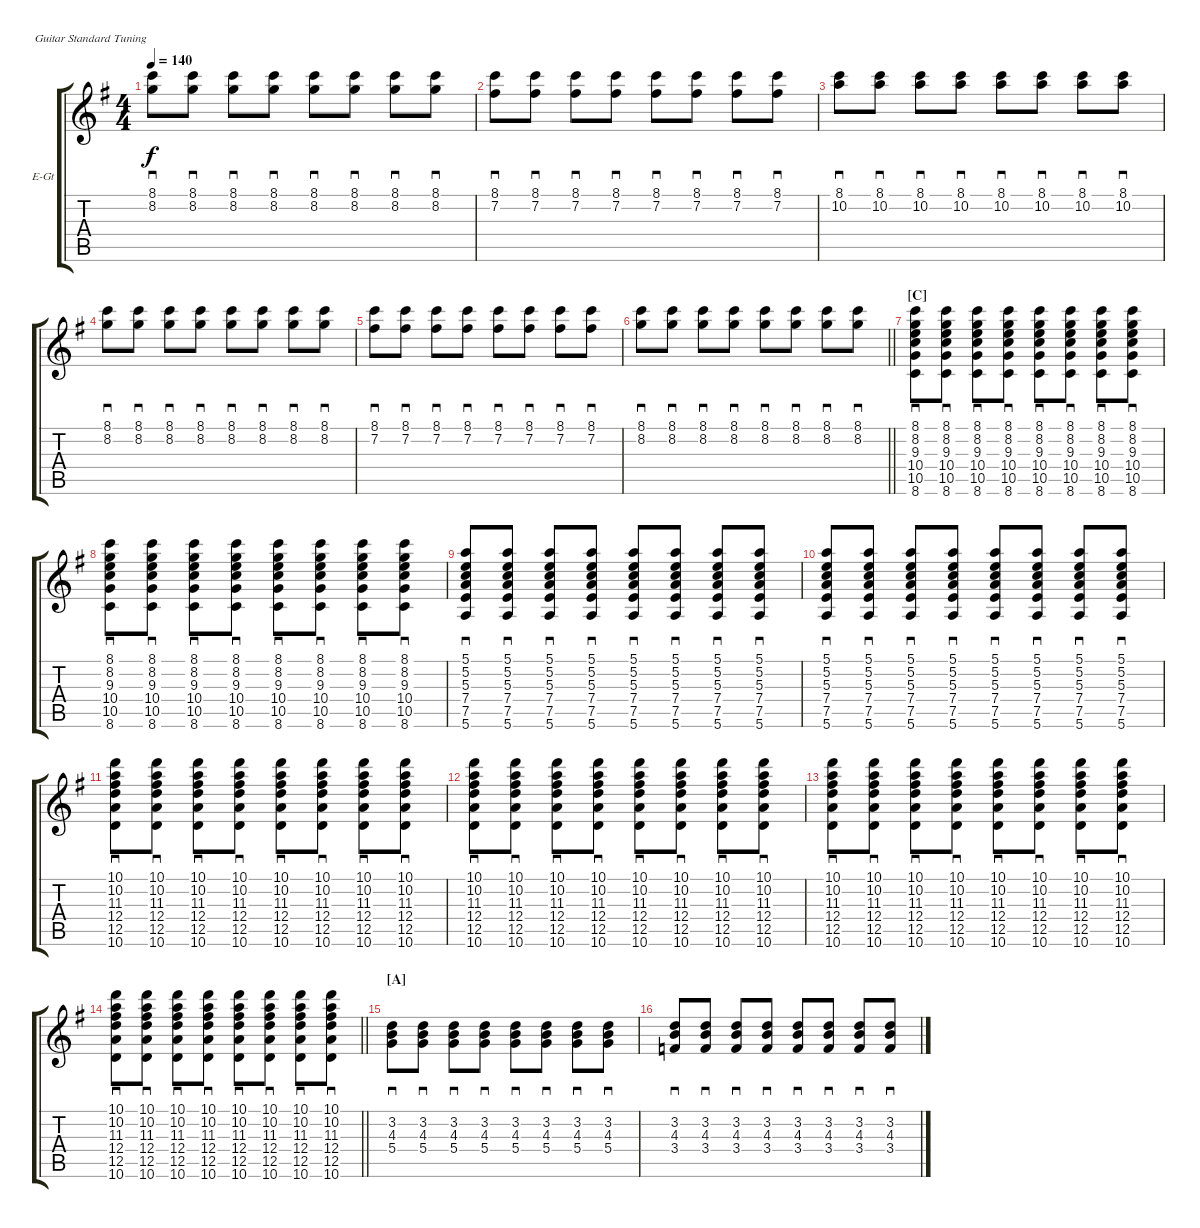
\bracketExtendMode groupsimilarinstruments
\firstSystemTrackNameOrientation horizontal
\otherSystemsTrackNameOrientation horizontal
\track ("Nick Valensi" "E-Gt") {instrument overdrivenguitar}
\staff {score tabs}
\tuning (E4 B3 G3 D3 A2 E2)
\ts (4 4)
\tempo 140
\clef g2
\ks g
(8.1 8.2).8{sd dy f} (8.1 8.2).8{sd} (8.1 8.2).8{sd} (8.1 8.2).8{sd} (8.1 8.2).8{sd} (8.1 8.2).8{sd} (8.1 8.2).8{sd} (8.1 8.2).8{sd} |
(8.1 7.2).8{sd} (8.1 7.2).8{sd} (8.1 7.2).8{sd} (8.1 7.2).8{sd} (8.1 7.2).8{sd} (8.1 7.2).8{sd} (8.1 7.2).8{sd} (8.1 7.2).8{sd} |
(8.1 10.2).8{sd} (8.1 10.2).8{sd} (8.1 10.2).8{sd} (8.1 10.2).8{sd} (8.1 10.2).8{sd} (8.1 10.2).8{sd} (8.1 10.2).8{sd} (8.1 10.2).8{sd} |
(8.1 8.2).8{sd} (8.1 8.2).8{sd} (8.1 8.2).8{sd} (8.1 8.2).8{sd} (8.1 8.2).8{sd} (8.1 8.2).8{sd} (8.1 8.2).8{sd} (8.1 8.2).8{sd} |
(8.1 7.2).8{sd} (8.1 7.2).8{sd} (8.1 7.2).8{sd} (8.1 7.2).8{sd} (8.1 7.2).8{sd} (8.1 7.2).8{sd} (8.1 7.2).8{sd} (8.1 7.2).8{sd} |
\barLineRight lightlight
(8.1 8.2).8{sd} (8.1 8.2).8{sd} (8.1 8.2).8{sd} (8.1 8.2).8{sd} (8.1 8.2).8{sd} (8.1 8.2).8{sd} (8.1 8.2).8{sd} (8.1 8.2).8{sd} |
\section ("C" "")
(9.3 10.4 10.5 8.6 8.2 8.1).8{sd} (9.3 10.4 10.5 8.6 8.2 8.1).8{sd} (9.3 10.4 10.5 8.6 8.2 8.1).8{sd} (9.3 10.4 10.5 8.6 8.2 8.1).8{sd} (9.3 10.4 10.5 8.6 8.2 8.1).8{sd} (9.3 10.4 10.5 8.6 8.2 8.1).8{sd} (9.3 10.4 10.5 8.6 8.2 8.1).8{sd} (9.3 10.4 10.5 8.6 8.2 8.1).8{sd} |
(9.3 10.4 10.5 8.6 8.2 8.1).8{sd} (9.3 10.4 10.5 8.6 8.2 8.1).8{sd} (9.3 10.4 10.5 8.6 8.2 8.1).8{sd} (9.3 10.4 10.5 8.6 8.2 8.1).8{sd} (9.3 10.4 10.5 8.6 8.2 8.1).8{sd} (9.3 10.4 10.5 8.6 8.2 8.1).8{sd} (9.3 10.4 10.5 8.6 8.2 8.1).8{sd} (9.3 10.4 10.5 8.6 8.2 8.1).8{sd} |
(5.1 5.2 5.3 7.4 7.5 5.6).8{sd} (5.1 5.2 5.3 7.4 7.5 5.6).8{sd} (5.1 5.2 5.3 7.4 7.5 5.6).8{sd} (5.1 5.2 5.3 7.4 7.5 5.6).8{sd} (5.1 5.2 5.3 7.4 7.5 5.6).8{sd} (5.1 5.2 5.3 7.4 7.5 5.6).8{sd} (5.1 5.2 5.3 7.4 7.5 5.6).8{sd} (5.1 5.2 5.3 7.4 7.5 5.6).8{sd} |
(5.1 5.2 5.3 7.4 7.5 5.6).8{sd} (5.1 5.2 5.3 7.4 7.5 5.6).8{sd} (5.1 5.2 5.3 7.4 7.5 5.6).8{sd} (5.1 5.2 5.3 7.4 7.5 5.6).8{sd} (5.1 5.2 5.3 7.4 7.5 5.6).8{sd} (5.1 5.2 5.3 7.4 7.5 5.6).8{sd} (5.1 5.2 5.3 7.4 7.5 5.6).8{sd} (5.1 5.2 5.3 7.4 7.5 5.6).8{sd} |
(10.1 10.2 11.3 12.4 12.5 10.6).8{sd} (10.1 10.2 11.3 12.4 12.5 10.6).8{sd} (10.1 10.2 11.3 12.4 12.5 10.6).8{sd} (10.1 10.2 11.3 12.4 12.5 10.6).8{sd} (10.1 10.2 11.3 12.4 12.5 10.6).8{sd} (10.1 10.2 11.3 12.4 12.5 10.6).8{sd} (10.1 10.2 11.3 12.4 12.5 10.6).8{sd} (10.1 10.2 11.3 12.4 12.5 10.6).8{sd} |
(10.1 10.2 11.3 12.4 12.5 10.6).8{sd} (10.1 10.2 11.3 12.4 12.5 10.6).8{sd} (10.1 10.2 11.3 12.4 12.5 10.6).8{sd} (10.1 10.2 11.3 12.4 12.5 10.6).8{sd} (10.1 10.2 11.3 12.4 12.5 10.6).8{sd} (10.1 10.2 11.3 12.4 12.5 10.6).8{sd} (10.1 10.2 11.3 12.4 12.5 10.6).8{sd} (10.1 10.2 11.3 12.4 12.5 10.6).8{sd} |
(10.1 10.2 11.3 12.4 12.5 10.6).8{sd} (10.1 10.2 11.3 12.4 12.5 10.6).8{sd} (10.1 10.2 11.3 12.4 12.5 10.6).8{sd} (10.1 10.2 11.3 12.4 12.5 10.6).8{sd} (10.1 10.2 11.3 12.4 12.5 10.6).8{sd} (10.1 10.2 11.3 12.4 12.5 10.6).8{sd} (10.1 10.2 11.3 12.4 12.5 10.6).8{sd} (10.1 10.2 11.3 12.4 12.5 10.6).8{sd} |
\barLineRight lightlight
(10.1 10.2 11.3 12.4 12.5 10.6).8{sd} (10.1 10.2 11.3 12.4 12.5 10.6).8{sd} (10.1 10.2 11.3 12.4 12.5 10.6).8{sd} (10.1 10.2 11.3 12.4 12.5 10.6).8{sd} (10.1 10.2 11.3 12.4 12.5 10.6).8{sd} (10.1 10.2 11.3 12.4 12.5 10.6).8{sd} (10.1 10.2 11.3 12.4 12.5 10.6).8{sd} (10.1 10.2 11.3 12.4 12.5 10.6).8{sd} |
\section ("A" "")
(3.2 4.3 5.4).8{sd} (3.2 4.3 5.4).8{sd} (3.2 4.3 5.4).8{sd} (3.2 4.3 5.4).8{sd} (3.2 4.3 5.4).8{sd} (3.2 4.3 5.4).8{sd} (3.2 4.3 5.4).8{sd} (3.2 4.3 5.4).8{sd} |
(3.2 4.3 3.4).8{sd} (3.2 4.3 3.4).8{sd} (3.2 4.3 3.4).8{sd} (3.2 4.3 3.4).8{sd} (3.2 4.3 3.4).8{sd} (3.2 4.3 3.4).8{sd} (3.2 4.3 3.4).8{sd} (3.2{ss} 4.3 3.4).8{sd}
